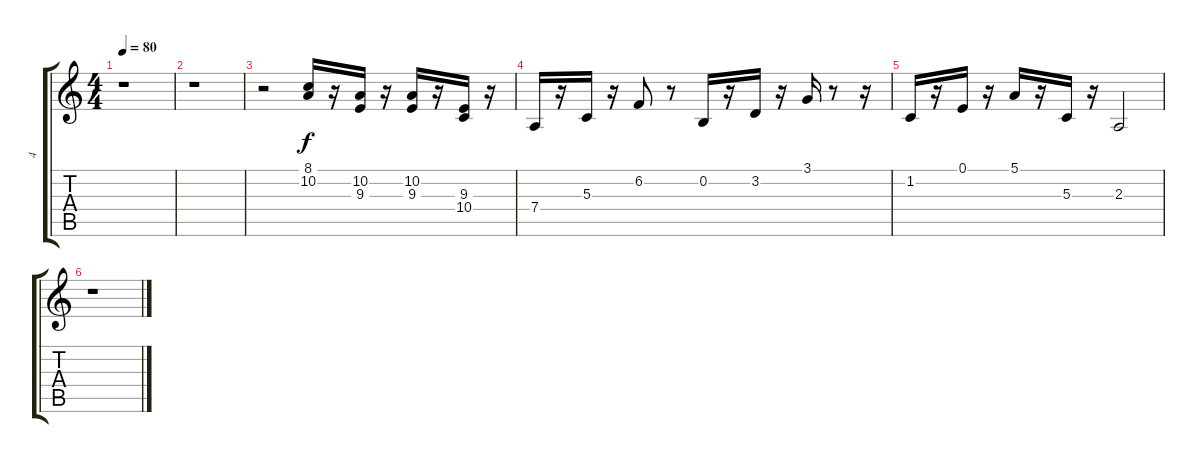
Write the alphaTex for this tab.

\track ("4" "4") {instrument pizzicatostrings}
\staff {score tabs}
\tuning (E4 B3 G3 D3 A2 E2) {hide}
\ts (4 4)
\tempo 80
\clef g2
\ks c
r.1{dy f} |
r.1 |
r.2 (8.1 10.2).16 r.16 (10.2 9.3).16 r.16 (10.2 9.3).16 r.16 (9.3 10.4).16 r.16 |
7.4.16 r.16 5.3.16 r.16 6.2.8 r.8 0.2.16 r.16 3.2.16 r.16 3.1.16 r.8 r.16 |
1.2.16 r.16 0.1.16 r.16 5.1.16 r.16 5.3.16 r.16 2.3.2 |
r.1
